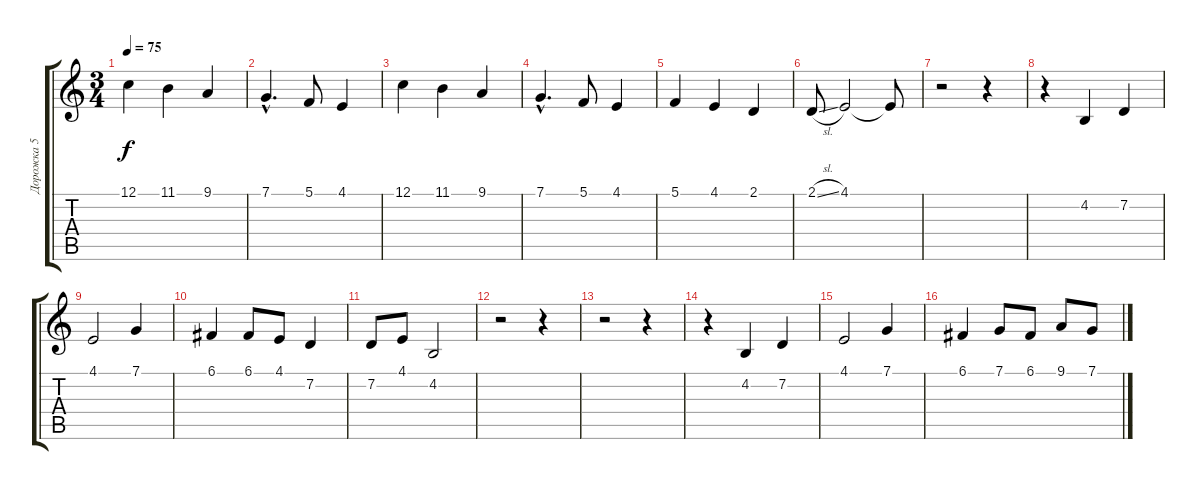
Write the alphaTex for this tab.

\track ("Дорожка 5" "Дорожка 5") {instrument flute}
\staff {score tabs}
\tuning (C4 G3 Eb3 Bb2 F2 C2) {hide}
\ts (3 4)
\tempo 75
\clef g2
\ks c
12.1.4{dy f} 11.1.4 9.1.4 |
7.1{hac}.4{d} 5.1.8 4.1.4 |
12.1.4 11.1.4 9.1.4 |
7.1{hac}.4{d} 5.1.8 4.1.4 |
5.1.4 4.1.4 2.1.4 |
2.1{sl}.8 4.1.2 4.1{t}.8 |
r.2 r.4 |
r.4 4.2.4 7.2.4 |
4.1.2 7.1.4 |
6.1.4 6.1.8 4.1.8 7.2.4 |
7.2.8 4.1.8 4.2.2 |
r.2 r.4 |
r.2 r.4 |
r.4 4.2.4 7.2.4 |
4.1.2 7.1.4 |
6.1.4 7.1.8 6.1.8 9.1.8 7.1.8
